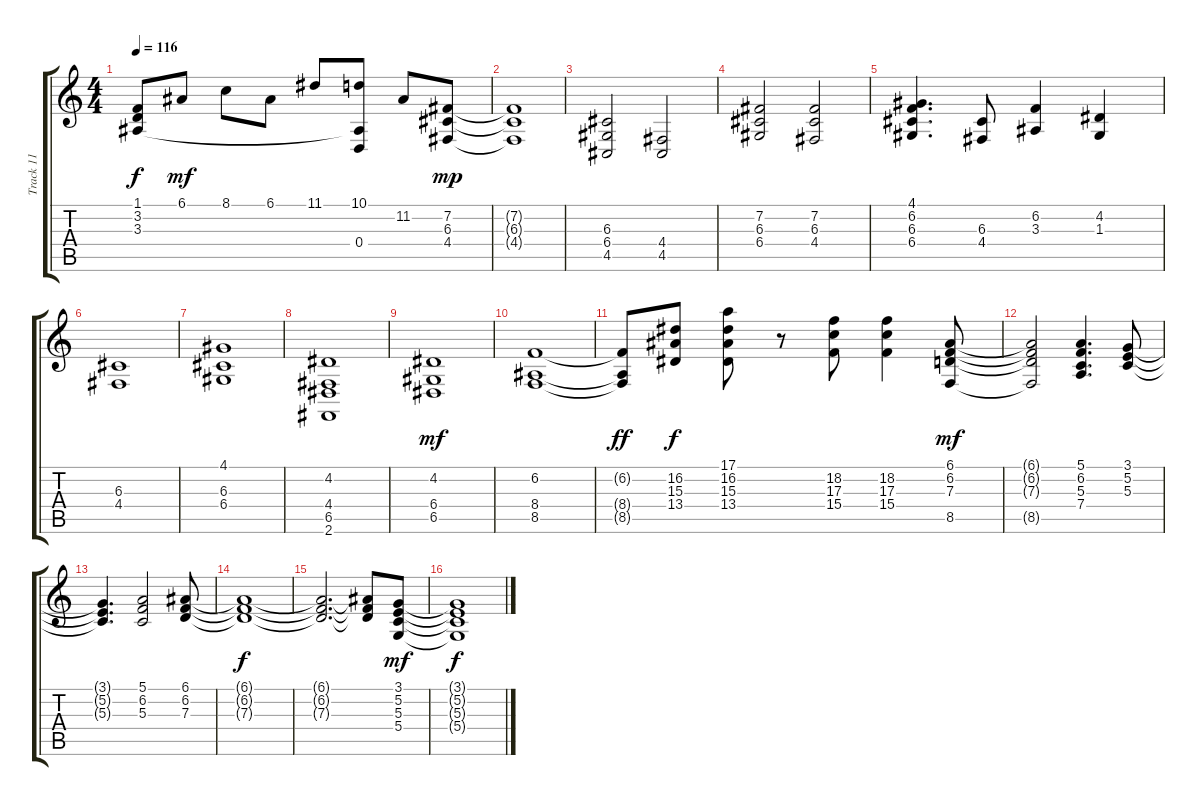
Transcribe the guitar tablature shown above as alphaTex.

\track ("Track 11" "Track 11") {instrument lead2sawtooth}
\staff {score tabs}
\tuning (E4 B3 G3 D3 A2 E2) {hide}
\ts (4 4)
\tempo 116
\clef g2
\ks c
(1.1{t} 3.2{t} 3.3{t}).8{dy f instrument lead2sawtooth} 6.1.8{dy mf} 8.1.8 6.1.8 11.1.8 (10.1 3.3{t} 0.4).8 11.2.8 (7.2 6.3 4.4).8{dy mp} |
(7.2{t} 6.3{t} 4.4{t}).1 |
(6.3 6.4 4.5).2 (4.4 4.5).2 |
(7.2 6.3 6.4).2 (7.2 6.3 4.4).2 |
(4.1 6.2 6.3 6.4).4{d} (6.3 4.4).8 (6.2 3.3).4 (4.2 1.3).4 |
(6.3 4.4).1 |
(4.1 6.3 6.4).1 |
(4.2 4.4 6.5 2.6).1 |
(4.2 6.4 6.5).1{dy mf} |
(6.2 8.4 8.5).1 |
(6.2{t} 8.4{t} 8.5{t}).8{dy ff} (16.2 15.3 13.4).8{dy f} (17.1 16.2 15.3 13.4).8 r.8 (18.2 17.3 15.4).8 (18.2 17.3 15.4).4 (6.1 6.2 7.3 8.5).8{dy mf} |
(6.1{t} 6.2{t} 7.3{t} 8.5{t}).2 (5.1 6.2 5.3 7.4).4{d} (3.1 5.2 5.3).8 |
(3.1{t} 5.2{t} 5.3{t}).4{d} (5.1 6.2 5.3).2 (6.1 6.2 7.3).8 |
(6.1{t} 6.2{t} 7.3{t}).1{dy f} |
(6.1{t} 6.2{t} 7.3{t}).2{d} (6.1{t} 6.2{t} 7.3{t}).8 (3.1 5.2 5.3 5.4).8{dy mf} |
(3.1{t} 5.2{t} 5.3{t} 5.4{t}).1{dy f}
